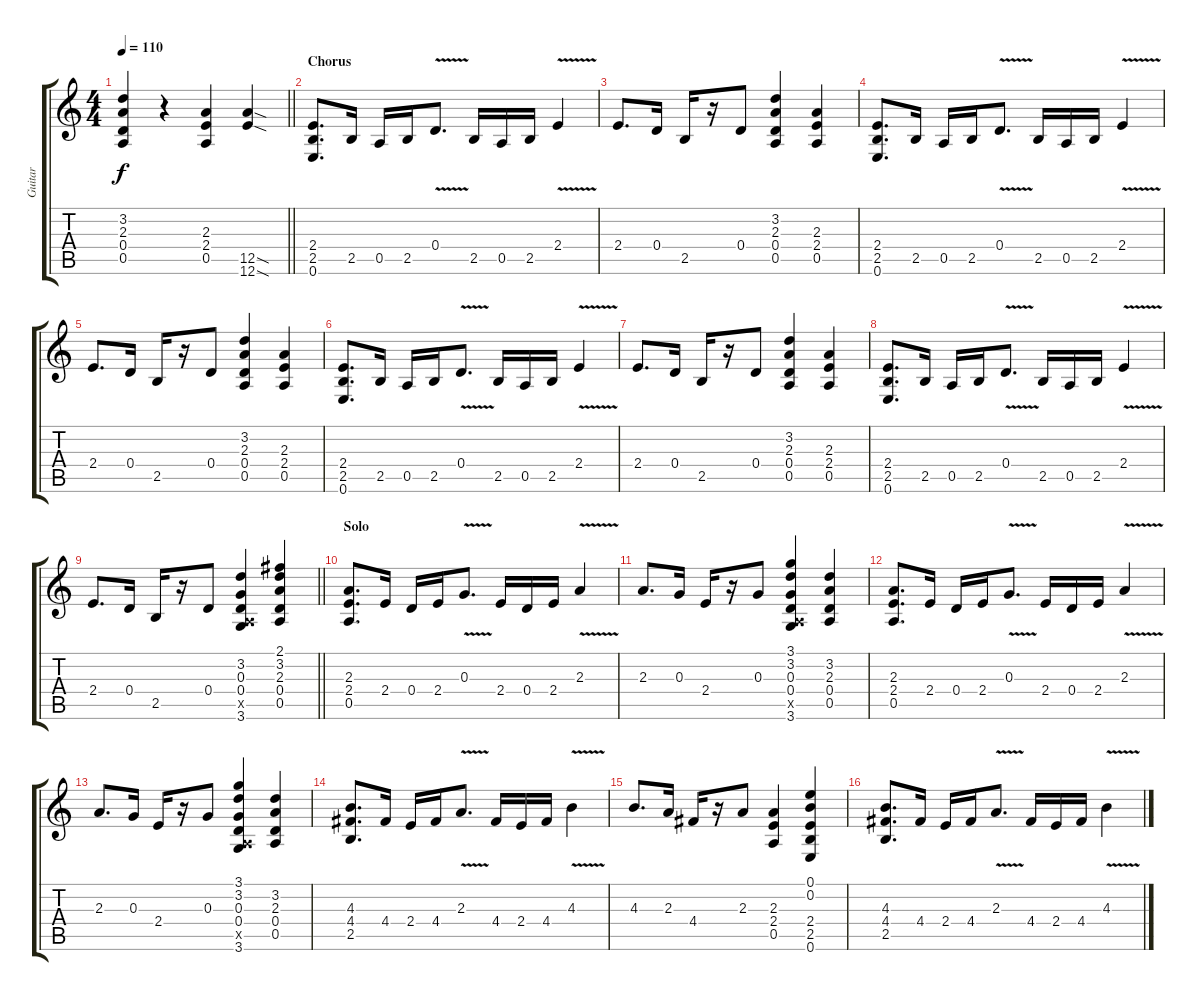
\track ("Guitar" "Guitar") {instrument distortionguitar}
\staff {score tabs}
\tuning (E4 B3 G3 D3 A2 E2) {hide}
\ts (4 4)
\tempo 110
\clef g2
\barLineRight lightlight
\ks c
(3.2 2.3 0.4 0.5).4{dy f} r.4 (2.3 2.4 0.5).4 (12.5{sod} 12.6{sod}).4 |
\section ("" "Chorus")
(2.4 2.5 0.6).8{d} 2.5.16 0.5.16 2.5.16 0.4{v}.8{d} 2.5.16 0.5.16 2.5.16 2.4{v}.4 |
2.4.8{d} 0.4.16 2.5.16 r.16 0.4.8 (3.2 2.3 0.4 0.5).4 (2.3 2.4 0.5).4 |
(2.4 2.5 0.6).8{d} 2.5.16 0.5.16 2.5.16 0.4{v}.8{d} 2.5.16 0.5.16 2.5.16 2.4{v}.4 |
2.4.8{d} 0.4.16 2.5.16 r.16 0.4.8 (3.2 2.3 0.4 0.5).4 (2.3 2.4 0.5).4 |
(2.4 2.5 0.6).8{d} 2.5.16 0.5.16 2.5.16 0.4{v}.8{d} 2.5.16 0.5.16 2.5.16 2.4{v}.4 |
2.4.8{d} 0.4.16 2.5.16 r.16 0.4.8 (3.2 2.3 0.4 0.5).4 (2.3 2.4 0.5).4 |
(2.4 2.5 0.6).8{d} 2.5.16 0.5.16 2.5.16 0.4{v}.8{d} 2.5.16 0.5.16 2.5.16 2.4{v}.4 |
\barLineRight lightlight
2.4.8{d} 0.4.16 2.5.16 r.16 0.4.8 (3.2 0.3 0.4 0.5{x} 3.6).4 (2.1 3.2 2.3 0.4 0.5).4 |
\section ("" "Solo")
(2.3 2.4 0.5).8{d} 2.4.16 0.4.16 2.4.16 0.3{v}.8{d} 2.4.16 0.4.16 2.4.16 2.3{v}.4 |
2.3.8{d} 0.3.16 2.4.16 r.16 0.3.8 (3.1 3.2 0.3 0.4 0.5{x} 3.6).4 (3.2 2.3 0.4 0.5).4 |
(2.3 2.4 0.5).8{d} 2.4.16 0.4.16 2.4.16 0.3{v}.8{d} 2.4.16 0.4.16 2.4.16 2.3{v}.4 |
2.3.8{d} 0.3.16 2.4.16 r.16 0.3.8 (3.1 3.2 0.3 0.4 0.5{x} 3.6).4 (3.2 2.3 0.4 0.5).4 |
(4.3 4.4 2.5).8{d} 4.4.16 2.4.16 4.4.16 2.3{v}.8{d} 4.4.16 2.4.16 4.4.16 4.3{v}.4 |
4.3.8{d} 2.3.16 4.4.16 r.16 2.3.8 (2.3 2.4 0.5).4 (0.1 0.2 2.4 2.5 0.6).4 |
(4.3 4.4 2.5).8{d} 4.4.16 2.4.16 4.4.16 2.3{v}.8{d} 4.4.16 2.4.16 4.4.16 4.3{v}.4
